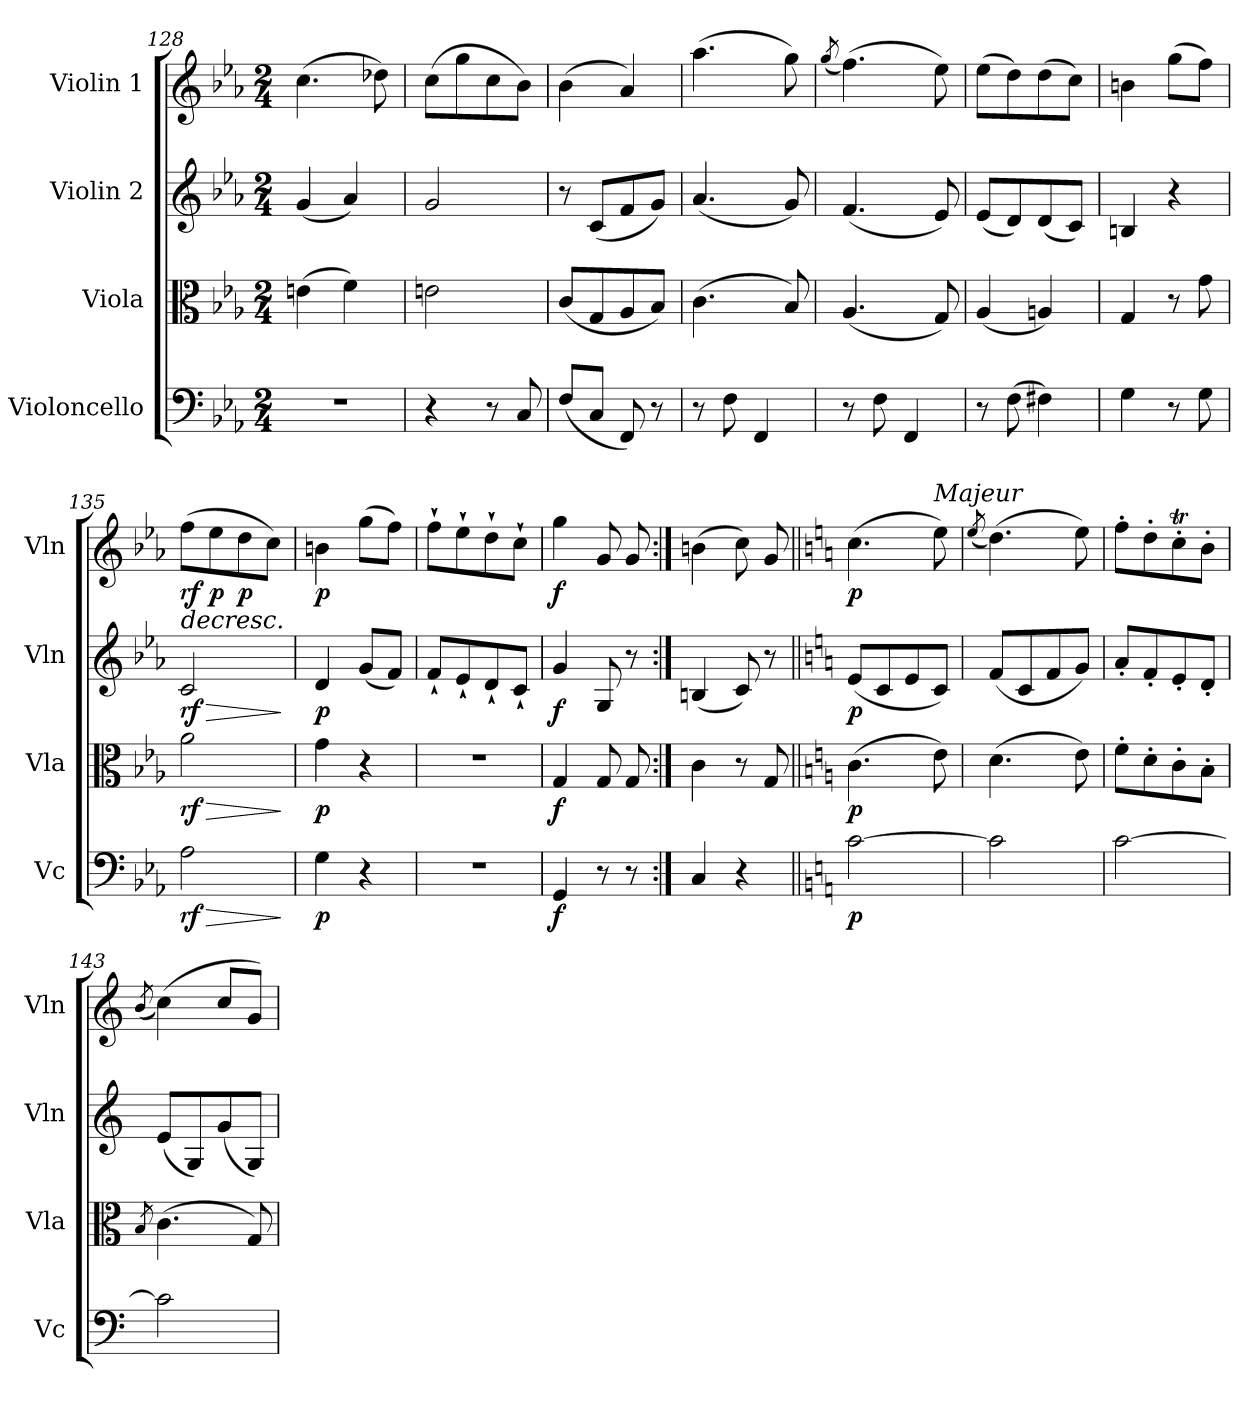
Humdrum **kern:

**kern	**dynam	**kern	**dynam	**kern	**dynam	**kern	**dynam
*part4	*part4	*part3	*part3	*part2	*part2	*part1	*part1
*staff4	*staff4	*staff3	*staff3	*staff2	*staff2	*staff1	*staff1
*I"Violoncello	*	*I"Viola	*	*I"Violin 2	*	*I"Violin 1	*
*I'Vc	*	*I'Vla	*	*I'Vln	*	*I'Vln	*
*clefF4	*	*clefC3	*	*clefG2	*	*clefG2	*
*k[b-e-a-]	*	*k[b-e-a-]	*	*k[b-e-a-]	*	*k[b-e-a-]	*
*M2/4	*	*M2/4	*	*M2/4	*	*M2/4	*
=128	=128	=128	=128	=128	=128	=128	=128
2r	.	(>4en\	.	(<4g/	.	(>4.cc\	.
.	.	4f\)	.	4a-/)	.	.	.
.	.	.	.	.	.	8dd-X\)	.
=129	=129	=129	=129	=129	=129	=129	=129
4r	.	2en\	.	2g/	.	(>8cc\L	.
.	.	.	.	.	.	8gg\	.
8r	.	.	.	.	.	8cc\	.
8C/	.	.	.	.	.	8b-\J)	.
=130	=130	=130	=130	=130	=130	=130	=130
(<8F/L	.	(<8c/L	.	8r	.	(>4b-\	.
8C/J	.	8G/	.	(<8c/L	.	.	.
8FF/)	.	8A-/	.	8f/	.	4a-/)	.
8r	.	8B-/J)	.	8g/J)	.	.	.
=131	=131	=131	=131	=131	=131	=131	=131
8r	.	(>4.c\	.	(<4.a-/	.	(>4.aa-\	.
8F\	.	.	.	.	.	.	.
4FF/	.	.	.	.	.	.	.
.	.	8B-/)	.	8g/)	.	8gg\)	.
=132	=132	=132	=132	=132	=132	=132	=132
.	.	.	.	.	.	(<8qgg!/	.
8r	.	(<4.A-/	.	(<4.f/	.	(>4.ff\)	.
8F\	.	.	.	.	.	.	.
4FF/	.	.	.	.	.	.	.
.	.	8G/)	.	8e-/)	.	8ee-\)	.
=133	=133	=133	=133	=133	=133	=133	=133
8r	.	(<4A-/	.	(<8e-/L	.	(>8ee-\L	.
(>8F\	.	.	.	8d/)	.	8dd\)	.
4F#X\)	.	4An/)	.	(<8d/	.	(>8dd\	.
.	.	.	.	8c/J)	.	8cc\J)	.
=134	=134	=134	=134	=134	=134	=134	=134
4G\	.	4G/	.	4Bn/	.	4bn\	.
8r	.	8r	.	4r	.	(>8gg\L	.
8G\	.	8g\	.	.	.	8ff\J)	.
!!LO:PB:g=z
=135	=135	=135	=135	=135	=135	=135	=135
!	!LO:HP:b	!	!LO:HP:b	!	!LO:HP:b	!	!LO:HP:b
!	!LO:DY:n=1:b	!	!LO:DY:n=1:b	!	!LO:DY:n=1:b	!	!LO:DY:n=1:b
2A-\	> rf	2a-\	> rf	2c/	> rf	(>8ff\L	> rf
!	!	!	!	!	!	!	!LO:DY:n=2:b
.	.	.	.	.	.	8ee-\	p
!	!	!	!	!	!	!	!LO:DY:n=3:b
.	.	.	.	.	.	8dd\	p
.	.	.	.	.	.	8cc\J)	.
.	]	.	]	.	]	.	]
=136	=136	=136	=136	=136	=136	=136	=136
!	!LO:DY:b	!	!LO:DY:b	!	!LO:DY:b	!	!LO:DY:b
4G\	p	4g\	p	4d/	p	4bn\	p
4r	.	4r	.	(<8g/L	.	(>8gg\L	.
.	.	.	.	8f/J)	.	8ff\J)	.
=137	=137	=137	=137	=137	=137	=137	=137
2r	.	2r	.	8f`/L	.	8ff`\L	.
.	.	.	.	8e-`/	.	8ee-`\	.
.	.	.	.	8d`/	.	8dd`\	.
.	.	.	.	8c`/J	.	8cc`\J	.
=138	=138	=138	=138	=138	=138	=138	=138
!	!LO:DY:b	!	!LO:DY:b	!	!LO:DY:b	!	!LO:DY:b
4GG/	f	4G/	f	4g/	f	4gg\	f
8r	.	8G/	.	8G/	.	8g/	.
8r	.	8G/	.	8r	.	8g/	.
=139:|!	=139:|!	=139:|!	=139:|!	=139:|!	=139:|!	=139:|!	=139:|!
4C/	.	4c\	.	(<4Bn/	.	(>4bn\	.
4r	.	8r	.	8c/)	.	8cc\)	.
.	.	8G/	.	8r	.	8g/	.
=140||	=140||	=140||	=140||	=140||	=140||	=140||	=140||
*k[]	*	*k[]	*	*k[]	*	*k[]	*
!	!LO:DY:b	!	!LO:DY:b	!	!LO:DY:b	!	!LO:DY:b
[2c\	p	(>4.c\	p	(<8e/L	p	(>4.cc\	p
.	.	.	.	8c/	.	.	.
.	.	.	.	8e/	.	.	.
!	!	!	!	!	!	!LO:TX:a:i:t=Majeur	!
.	.	8e\)	.	8c/J)	.	8ee\)	.
=141	=141	=141	=141	=141	=141	=141	=141
*k[]	*	*k[]	*	*k[]	*	*k[]	*
.	.	.	.	.	.	(<8qee!/	.
2c\]	.	(>4.d\	.	(<8f/L	.	(>4.dd\)	.
.	.	.	.	8c/	.	.	.
.	.	.	.	8f/	.	.	.
.	.	8e\)	.	8g/J)	.	8ee\)	.
=142	=142	=142	=142	=142	=142	=142	=142
[2c\	.	8f'\L	.	8a'/L	.	8ff'\L	.
.	.	8d'\	.	8f'/	.	8dd'\	.
.	.	8c'\	.	8e'/	.	8ccT'\	.
.	.	8B'\J	.	8d'/J	.	8b'\J	.
=143	=143	=143	=143	=143	=143	=143	=143
.	.	8qB!/	.	.	.	(<8qb/	.
2c\]	.	(>4.c\	.	(<8e/L	.	(>4cc\)	.
.	.	.	.	8G/)	.	.	.
.	.	.	.	(<8g/	.	8cc/L	.
.	.	8G/)	.	8G/J)	.	8g/J)	.
=	=	=	=	=	=	=	=
*-	*-	*-	*-	*-	*-	*-	*-
